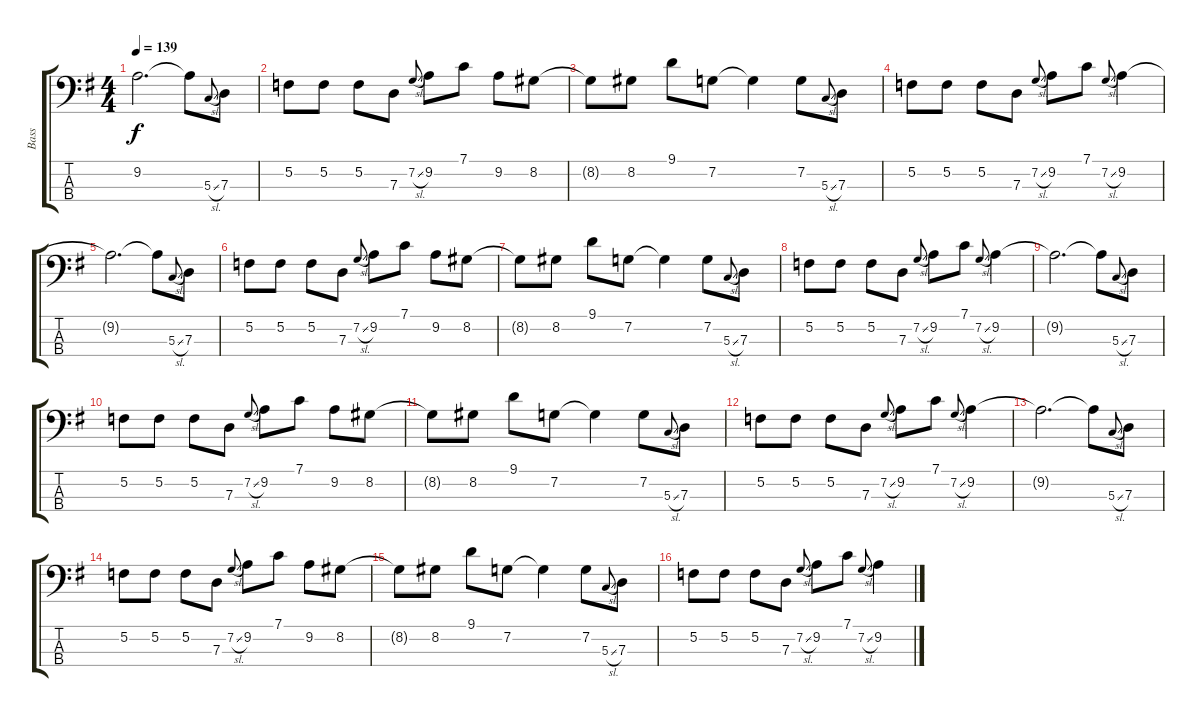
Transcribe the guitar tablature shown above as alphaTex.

\track ("Bass" "Bass") {instrument electricbasspick}
\staff {score tabs}
\tuning (F2 C2 G1 D1) {hide}
\ts (4 4)
\tempo 139
\clef f4
\ks eminor
9.2{t}.2{d dy f} 9.2{t}.8 5.3{sl}.8{gr onbeat} 7.3.8 |
5.2.8 5.2.8 5.2.8 7.3.8 7.2{sl}.8{gr onbeat} 9.2.8 7.1.8 9.2.8 8.2.8 |
8.2{t}.8 8.2.8 9.1.8 7.2.8 7.2{t}.4 7.2.8 5.3{sl}.8{gr onbeat} 7.3.8 |
5.2.8 5.2.8 5.2.8 7.3.8 7.2{sl}.8{gr onbeat} 9.2.8 7.1.8 7.2{sl}.8{gr onbeat} 9.2.4 |
9.2{t}.2{d} 9.2{t}.8 5.3{sl}.8{gr onbeat} 7.3.8 |
5.2.8 5.2.8 5.2.8 7.3.8 7.2{sl}.8{gr onbeat} 9.2.8 7.1.8 9.2.8 8.2.8 |
8.2{t}.8 8.2.8 9.1.8 7.2.8 7.2{t}.4 7.2.8 5.3{sl}.8{gr onbeat} 7.3.8 |
5.2.8 5.2.8 5.2.8 7.3.8 7.2{sl}.8{gr onbeat} 9.2.8 7.1.8 7.2{sl}.8{gr onbeat} 9.2.4 |
9.2{t}.2{d} 9.2{t}.8 5.3{sl}.8{gr onbeat} 7.3.8 |
5.2.8 5.2.8 5.2.8 7.3.8 7.2{sl}.8{gr onbeat} 9.2.8 7.1.8 9.2.8 8.2.8 |
8.2{t}.8 8.2.8 9.1.8 7.2.8 7.2{t}.4 7.2.8 5.3{sl}.8{gr onbeat} 7.3.8 |
5.2.8 5.2.8 5.2.8 7.3.8 7.2{sl}.8{gr onbeat} 9.2.8 7.1.8 7.2{sl}.8{gr onbeat} 9.2.4 |
9.2{t}.2{d} 9.2{t}.8 5.3{sl}.8{gr onbeat} 7.3.8 |
5.2.8 5.2.8 5.2.8 7.3.8 7.2{sl}.8{gr onbeat} 9.2.8 7.1.8 9.2.8 8.2.8 |
8.2{t}.8 8.2.8 9.1.8 7.2.8 7.2{t}.4 7.2.8 5.3{sl}.8{gr onbeat} 7.3.8 |
5.2.8 5.2.8 5.2.8 7.3.8 7.2{sl}.8{gr onbeat} 9.2.8 7.1.8 7.2{sl}.8{gr onbeat} 9.2.4
